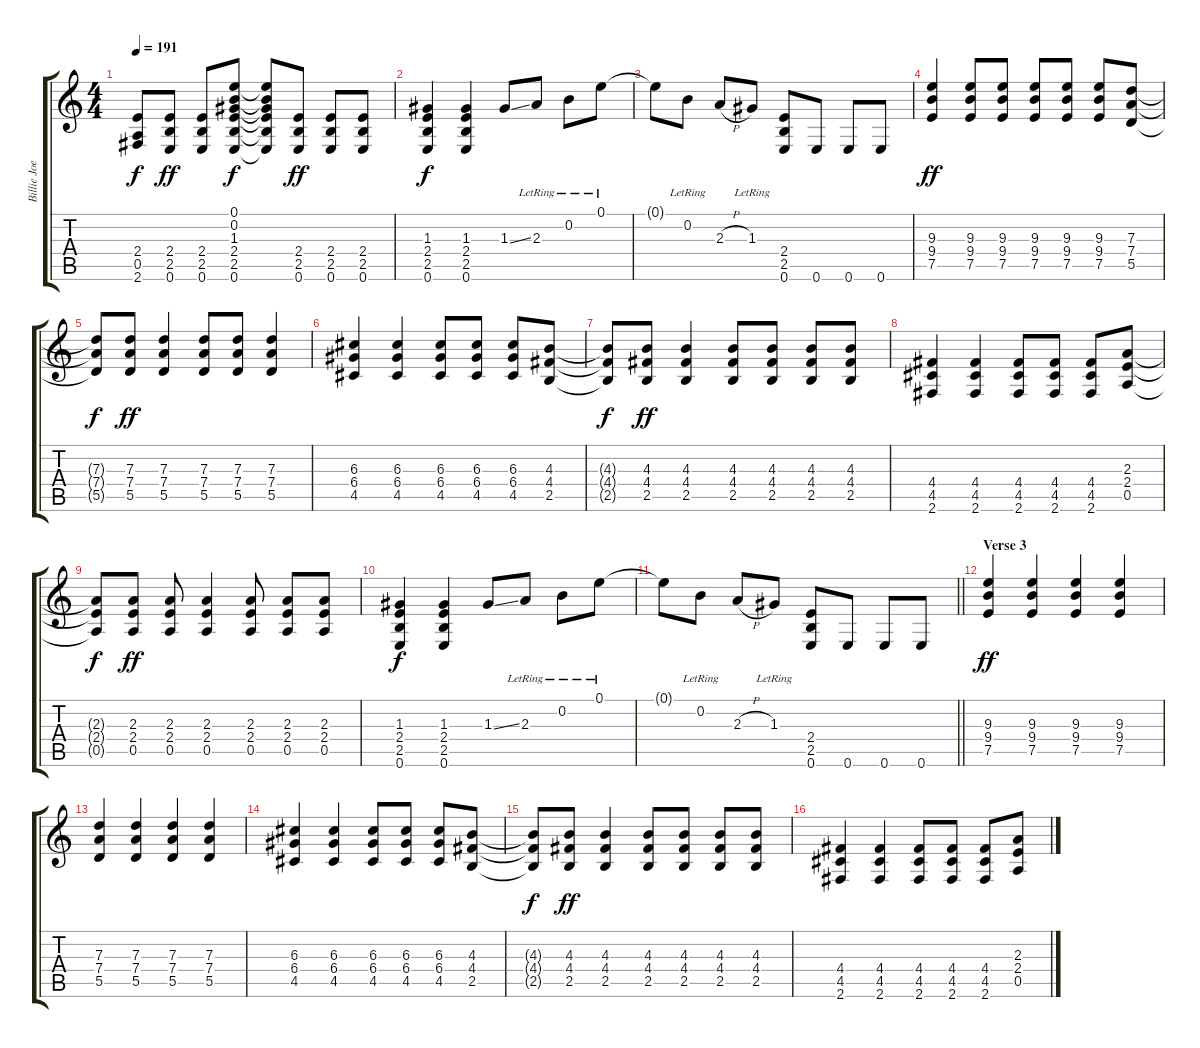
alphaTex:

\track ("Billie Joe Armstrong (Guitar)" "Billie Joe") {instrument distortionguitar}
\staff {score tabs}
\tuning (E4 B3 G3 D3 A2 E2) {hide}
\ts (4 4)
\tempo 191
\clef g2
\ks c
(2.4{t} 0.5{t} 2.6{t}).8{dy f} (2.4 2.5 0.6).8{dy ff} (2.4 2.5 0.6).8 (0.1 0.2 1.3 2.4 2.5 0.6).8{dy f} (0.1{t} 0.2{t} 1.3{t} 2.4{t} 2.5{t} 0.6{t}).8 (2.4 2.5 0.6).8{dy ff} (2.4 2.5 0.6).8 (2.4 2.5 0.6).8 |
(1.3 2.4 2.5 0.6).4{dy f} (1.3 2.4 2.5 0.6).4 1.3{ss}.8 2.3{lr}.8 0.2{lr}.8 0.1{lr}.8 |
0.1{t}.8 0.2{lr}.8 2.3{h}.8 1.3{lr}.8 (2.4 2.5 0.6).8 0.6.8 0.6.8 0.6.8 |
(9.3 9.4 7.5).4{dy ff} (9.3 9.4 7.5).8 (9.3 9.4 7.5).8 (9.3 9.4 7.5).8 (9.3 9.4 7.5).8 (9.3 9.4 7.5).8 (7.3 7.4 5.5).8 |
(7.3{t} 7.4{t} 5.5{t}).8{dy f} (7.3 7.4 5.5).8{dy ff} (7.3 7.4 5.5).4 (7.3 7.4 5.5).8 (7.3 7.4 5.5).8 (7.3 7.4 5.5).4 |
(6.3 6.4 4.5).4 (6.3 6.4 4.5).4 (6.3 6.4 4.5).8 (6.3 6.4 4.5).8 (6.3 6.4 4.5).8 (4.3 4.4 2.5).8 |
(4.3{t} 4.4{t} 2.5{t}).8{dy f} (4.3 4.4 2.5).8{dy ff} (4.3 4.4 2.5).4 (4.3 4.4 2.5).8 (4.3 4.4 2.5).8 (4.3 4.4 2.5).8 (4.3 4.4 2.5).8 |
(4.4 4.5 2.6).4 (4.4 4.5 2.6).4 (4.4 4.5 2.6).8 (4.4 4.5 2.6).8 (4.4 4.5 2.6).8 (2.3 2.4 0.5).8 |
(2.3{t} 2.4{t} 0.5{t}).8{dy f} (2.3 2.4 0.5).8{dy ff} (2.3 2.4 0.5).8 (2.3 2.4 0.5).4 (2.3 2.4 0.5).8 (2.3 2.4 0.5).8 (2.3 2.4 0.5).8 |
(1.3 2.4 2.5 0.6).4{dy f} (1.3 2.4 2.5 0.6).4 1.3{ss}.8 2.3{lr}.8 0.2{lr}.8 0.1{lr}.8 |
\barLineRight lightlight
0.1{t}.8 0.2{lr}.8 2.3{h}.8 1.3{lr}.8 (2.4 2.5 0.6).8 0.6.8 0.6.8 0.6.8 |
\section ("" "Verse 3")
(9.3 9.4 7.5).4{dy ff} (9.3 9.4 7.5).4 (9.3 9.4 7.5).4 (9.3 9.4 7.5).4 |
(7.3 7.4 5.5).4 (7.3 7.4 5.5).4 (7.3 7.4 5.5).4 (7.3 7.4 5.5).4 |
(6.3 6.4 4.5).4 (6.3 6.4 4.5).4 (6.3 6.4 4.5).8 (6.3 6.4 4.5).8 (6.3 6.4 4.5).8 (4.3 4.4 2.5).8 |
(4.3{t} 4.4{t} 2.5{t}).8{dy f} (4.3 4.4 2.5).8{dy ff} (4.3 4.4 2.5).4 (4.3 4.4 2.5).8 (4.3 4.4 2.5).8 (4.3 4.4 2.5).8 (4.3 4.4 2.5).8 |
(4.4 4.5 2.6).4 (4.4 4.5 2.6).4 (4.4 4.5 2.6).8 (4.4 4.5 2.6).8 (4.4 4.5 2.6).8 (2.3 2.4 0.5).8
